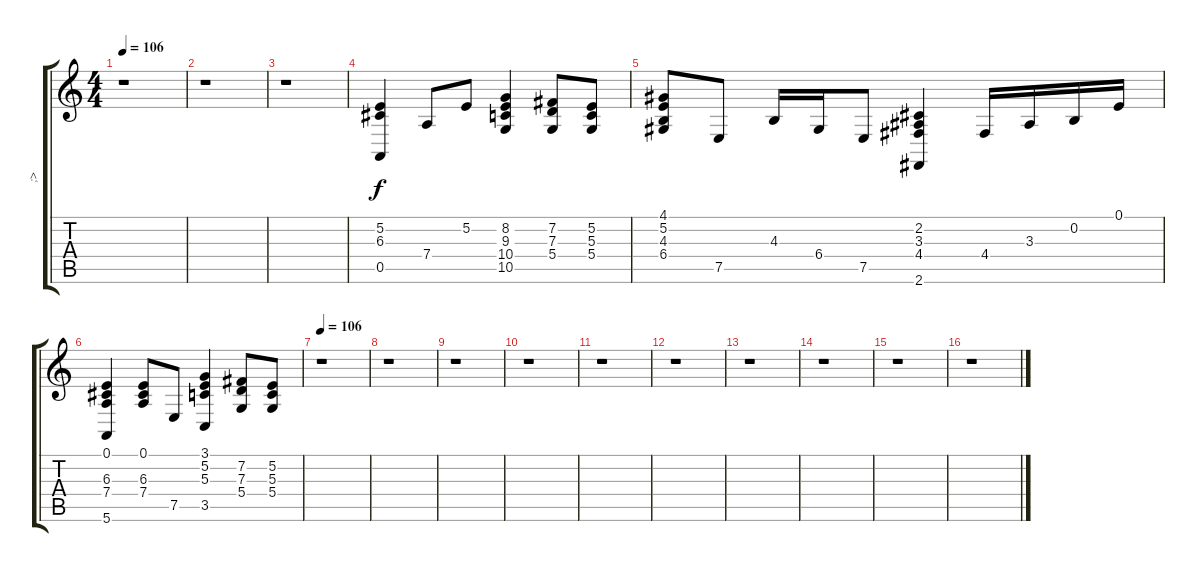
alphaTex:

\track (";>" ";>") {instrument acousticgrandpiano}
\staff {score tabs}
\tuning (E4 B3 G3 D3 A2 E2) {hide}
\ts (4 4)
\tempo 106
\clef g2
\ks c
r.1{dy f} |
r.1 |
r.1 |
(5.2 6.3 0.5).4 7.4.8 5.2.8 (8.2 9.3 10.4 10.5).4 (7.2 7.3 5.4).8 (5.2 5.3 5.4).8 |
(4.1 5.2 4.3 6.4).8 7.5.8 4.3.16 6.4.16 7.5.8 (2.2 3.3 4.4 2.6).4 4.4.16 3.3.16 0.2.16 0.1.16 |
(0.1 6.3 7.4 5.6).4 (0.1 6.3 7.4).8 7.5.8 (3.1 5.2 5.3 3.5).4 (7.2 7.3 5.4).8 (5.2 5.3 5.4).8 |
\tempo 106
r.1 |
r.1 |
r.1 |
r.1 |
r.1 |
r.1 |
r.1 |
r.1 |
r.1 |
r.1
